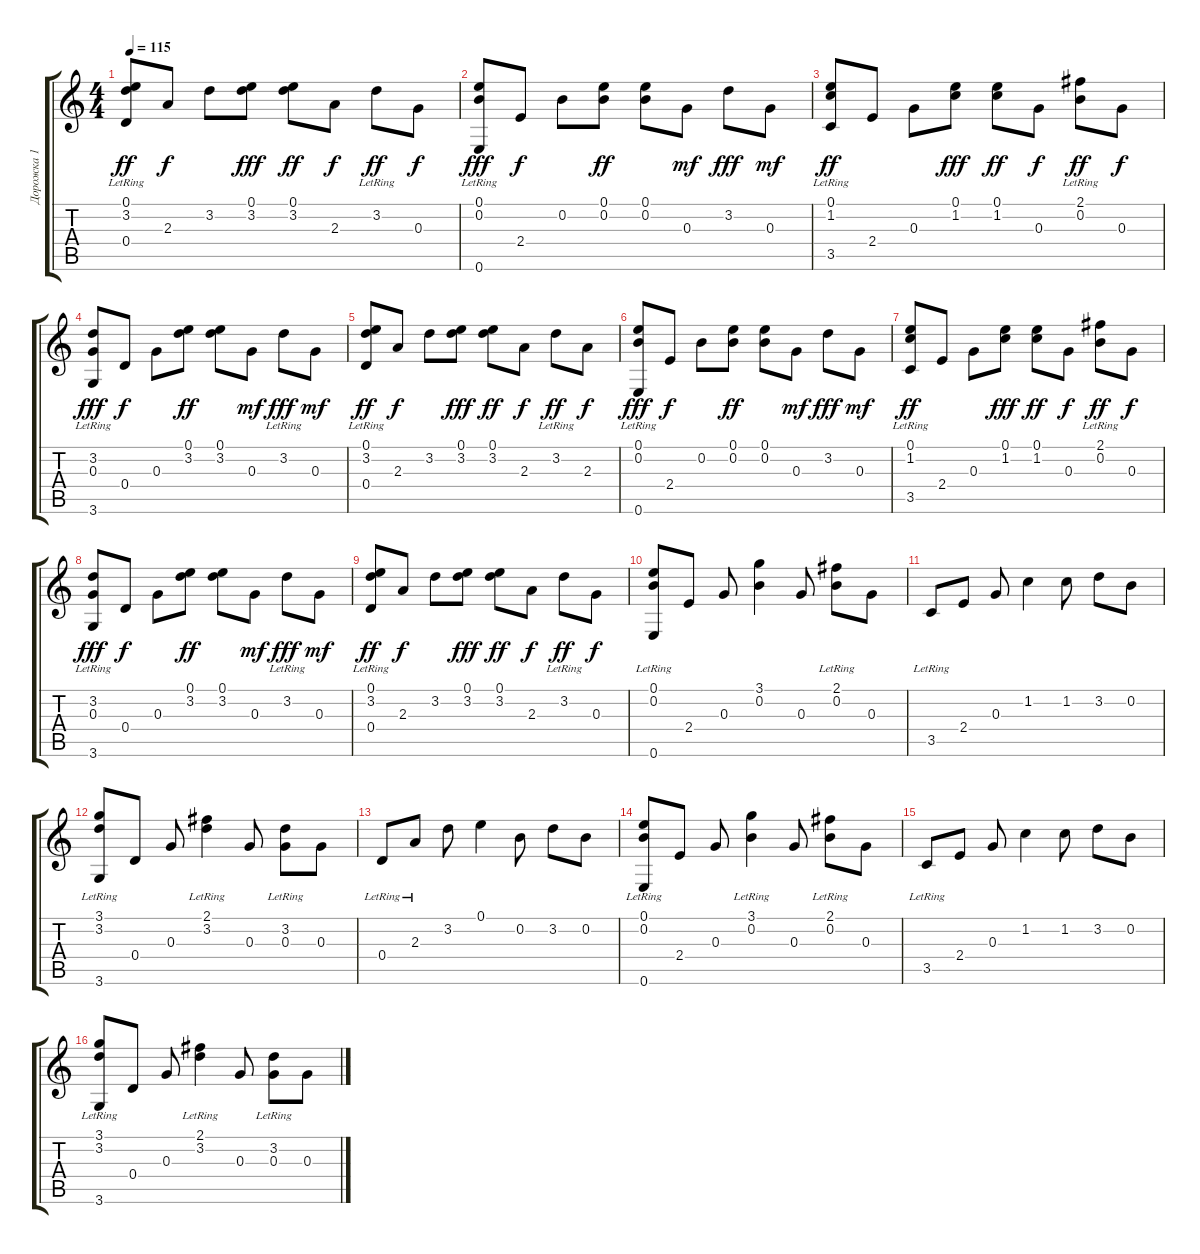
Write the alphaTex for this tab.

\track ("Дорожка 1" "Дорожка 1") {instrument acousticguitarnylon}
\staff {score tabs}
\tuning (E4 B3 G3 D3 A2 E2) {hide}
\ts (4 4)
\tempo 115
\clef g2
\ks c
(0.1 3.2{lr} 0.4).8{dy ff} 2.3.8{dy f} 3.2.8 (0.1 3.2).8{dy fff} (0.1 3.2).8{dy ff} 2.3.8{dy f} 3.2{lr}.8{dy ff} 0.3.8{dy f} |
(0.1{lr} 0.2{lr} 0.6{lr}).8{dy fff} 2.4.8{dy f} 0.2.8 (0.1 0.2).8{dy ff} (0.1 0.2).8 0.3.8{dy mf} 3.2.8{dy fff} 0.3.8{dy mf} |
(0.1{lr} 1.2{lr} 3.5{lr}).8{dy ff} 2.4.8 0.3.8 (0.1 1.2).8{dy fff} (0.1 1.2).8{dy ff} 0.3.8{dy f} (2.1{lr} 0.2{lr}).8{dy ff} 0.3.8{dy f} |
(3.2{lr} 0.3 3.6{lr}).8{dy fff} 0.4.8{dy f} 0.3.8 (0.1 3.2).8{dy ff} (0.1 3.2).8 0.3.8{dy mf} 3.2{lr}.8{dy fff} 0.3.8{dy mf} |
(0.1 3.2{lr} 0.4).8{dy ff} 2.3.8{dy f} 3.2.8 (0.1 3.2).8{dy fff} (0.1 3.2).8{dy ff} 2.3.8{dy f} 3.2{lr}.8{dy ff} 2.3.8{dy f} |
(0.1{lr} 0.2{lr} 0.6{lr}).8{dy fff} 2.4.8{dy f} 0.2.8 (0.1 0.2).8{dy ff} (0.1 0.2).8 0.3.8{dy mf} 3.2.8{dy fff} 0.3.8{dy mf} |
(0.1{lr} 1.2{lr} 3.5{lr}).8{dy ff} 2.4.8 0.3.8 (0.1 1.2).8{dy fff} (0.1 1.2).8{dy ff} 0.3.8{dy f} (2.1{lr} 0.2{lr}).8{dy ff} 0.3.8{dy f} |
(3.2{lr} 0.3 3.6{lr}).8{dy fff} 0.4.8{dy f} 0.3.8 (0.1 3.2).8{dy ff} (0.1 3.2).8 0.3.8{dy mf} 3.2{lr}.8{dy fff} 0.3.8{dy mf} |
(0.1 3.2{lr} 0.4).8{dy ff} 2.3.8{dy f} 3.2.8 (0.1 3.2).8{dy fff} (0.1 3.2).8{dy ff} 2.3.8{dy f} 3.2{lr}.8{dy ff} 0.3.8{dy f} |
(0.1{lr} 0.2{lr} 0.6{lr}).8 2.4.8 0.3.8 (3.1 0.2).4 0.3.8 (2.1{lr} 0.2{lr}).8 0.3.8 |
3.5{lr}.8 2.4.8 0.3.8 1.2.4 1.2.8 3.2.8 0.2.8 |
(3.1{lr} 3.2{lr} 3.6{lr}).8 0.4.8 0.3.8 (2.1{lr} 3.2{lr}).4 0.3.8 (3.2{lr} 0.3{lr}).8 0.3.8 |
0.4{lr}.8 2.3{lr}.8 3.2.8 0.1.4 0.2.8 3.2.8 0.2.8 |
(0.1{lr} 0.2{lr} 0.6{lr}).8 2.4.8 0.3.8 (3.1{lr} 0.2{lr}).4 0.3.8 (2.1{lr} 0.2{lr}).8 0.3.8 |
3.5{lr}.8 2.4.8 0.3.8 1.2.4 1.2.8 3.2.8 0.2.8 |
(3.1{lr} 3.2{lr} 3.6{lr}).8 0.4.8 0.3.8 (2.1{lr} 3.2{lr}).4 0.3.8 (3.2{lr} 0.3{lr}).8 0.3.8
